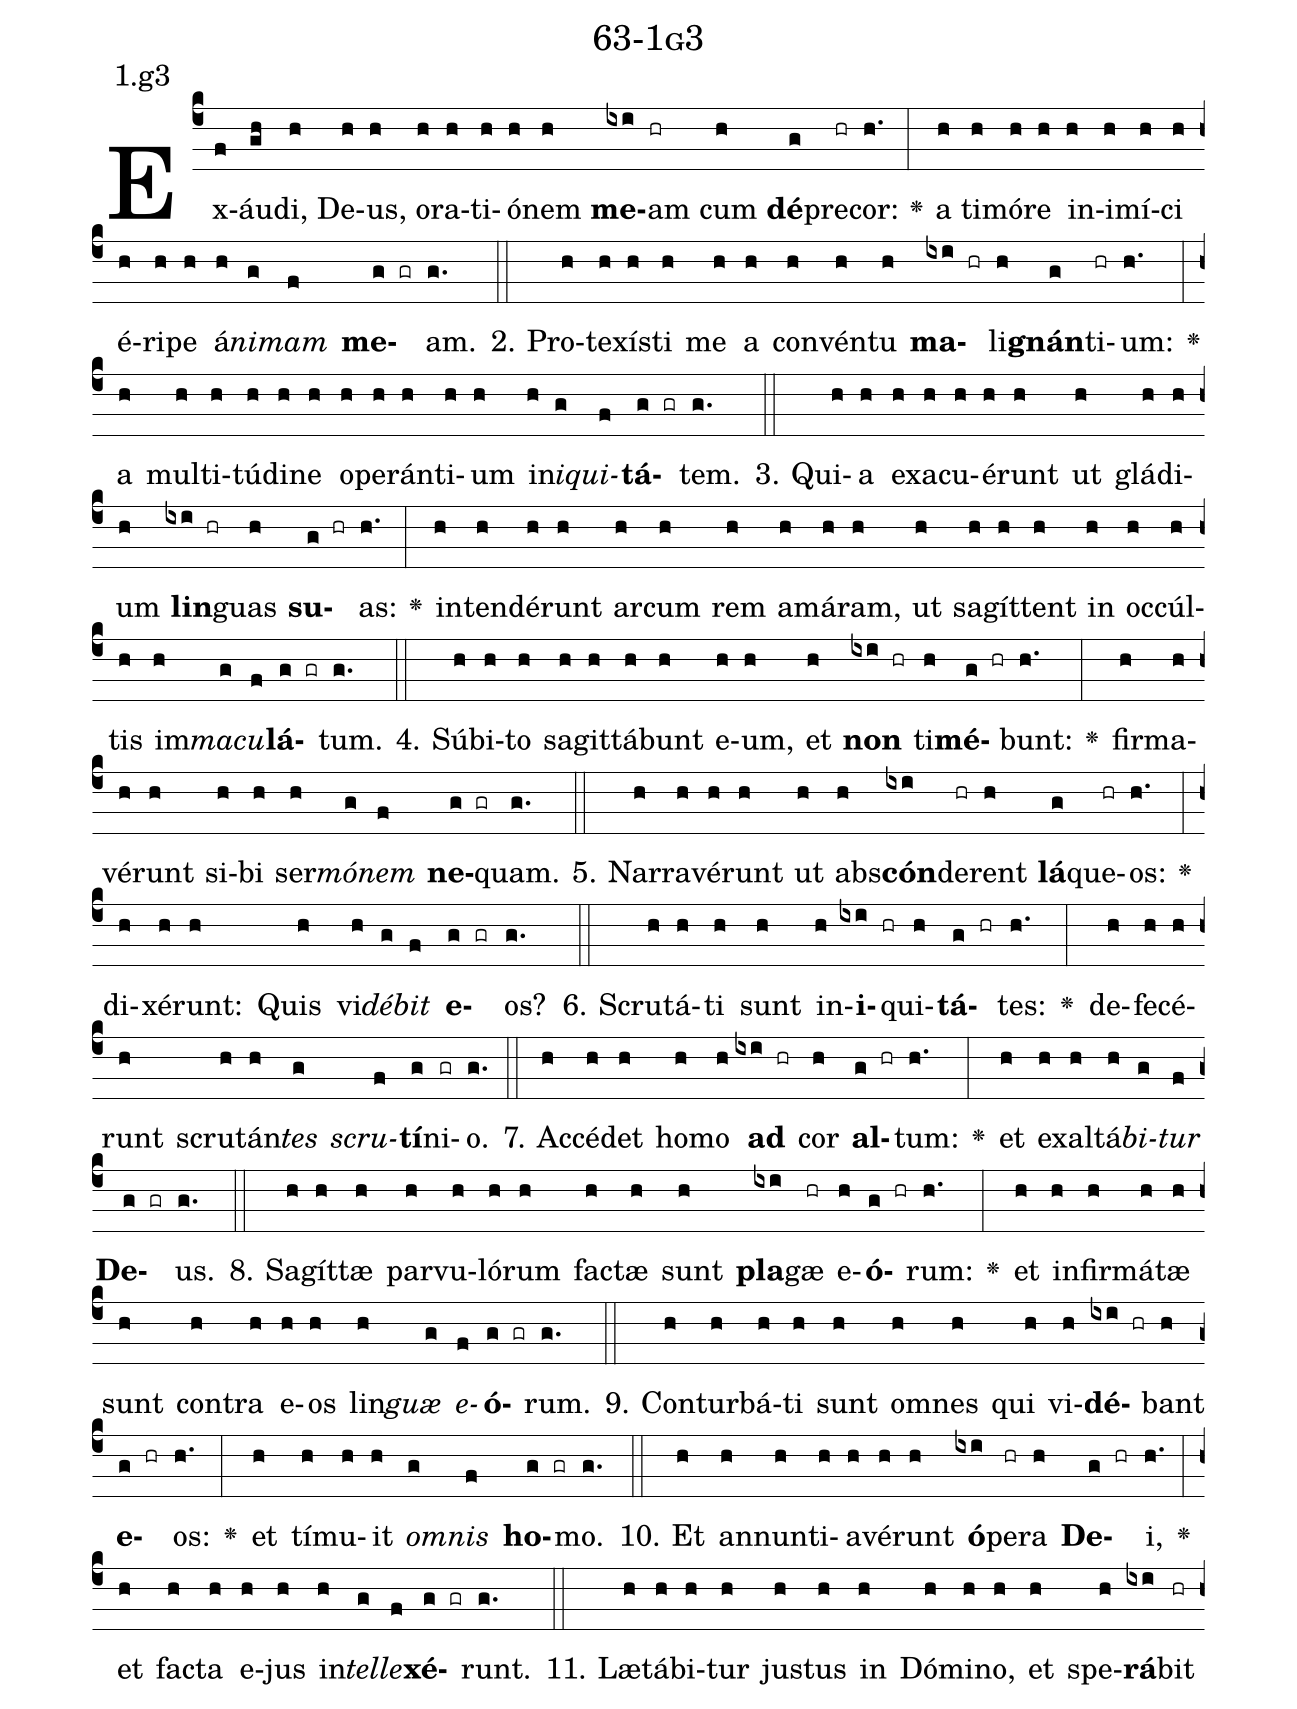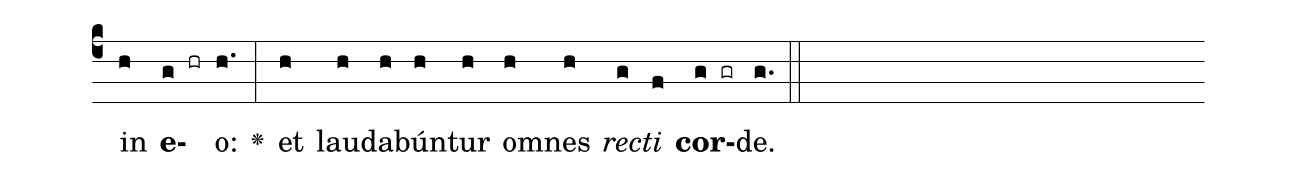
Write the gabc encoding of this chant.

name: 63-1g3;
annotation: 1.g3;
%%
(c4)Ex(f)áu(gh)di,(h) De(h)us,(h) o(h)ra(h)ti(h)ó(h)nem(h) <b>me</b>(ixi)am(hr) cum(h) <b>dé</b>(g)pre(hr)cor:(h.) <v>\greheightstar</v>(:) a(h) ti(h)mó(h)re(h) in(h)i(h)mí(h)ci(h) é(h)ri(h)pe(h) á(h)<i>ni</i>(g)<i>mam</i>(f) <b>me</b>(g gr)am.(g.) (::)
2. Pro(h)te(h)xís(h)ti(h) me(h) a(h) con(h)vén(h)tu(h) <b>ma</b>(ixi hr)li(h)<b>gnán</b>(g)ti(hr)um:(h.) <v>\greheightstar</v>(:) a(h) mul(h)ti(h)tú(h)di(h)ne(h) o(h)pe(h)rán(h)ti(h)um(h) in(h)<i>i</i>(g)<i>qui</i>(f)<b>tá</b>(g gr)tem.(g.) (::)
3. Qui(h)a(h) ex(h)a(h)cu(h)é(h)runt(h) ut(h) glá(h)di(h)um(h) <b>lin</b>(ixi hr)guas(h) <b>su</b>(g hr)as:(h.) <v>\greheightstar</v>(:) in(h)ten(h)dé(h)runt(h) ar(h)cum(h) rem(h) a(h)má(h)ram,(h) ut(h) sa(h)gít(h)tent(h) in(h) oc(h)cúl(h)tis(h) im(h)<i>ma</i>(g)<i>cu</i>(f)<b>lá</b>(g gr)tum.(g.) (::)
4. Súb(h)i(h)to(h) sa(h)git(h)tá(h)bunt(h) e(h)um,(h) et(h) <b>non</b>(ixi hr) ti(h)<b>mé</b>(g hr)bunt:(h.) <v>\greheightstar</v>(:) fir(h)ma(h)vé(h)runt(h) si(h)bi(h) ser(h)<i>mó</i>(g)<i>nem</i>(f) <b>ne</b>(g gr)quam.(g.) (::)
5. Nar(h)ra(h)vé(h)runt(h) ut(h) abs(h)<b>cón</b>(ixi)de(hr)rent(h) <b>lá</b>(g)que(hr)os:(h.) <v>\greheightstar</v>(:) di(h)xé(h)runt:(h) Quis(h) vi(h)<i>dé</i>(g)<i>bit</i>(f) <b>e</b>(g gr)os?(g.) (::)
6. Scru(h)tá(h)ti(h) sunt(h) in(h)<b>i</b>(ixi hr)qui(h)<b>tá</b>(g hr)tes:(h.) <v>\greheightstar</v>(:) de(h)fe(h)cé(h)runt(h) scru(h)tán(h)<i>tes</i>(g) <i>scru</i>(f)<b>tí</b>(g)ni(gr)o.(g.) (::)
7. Ac(h)cé(h)det(h) ho(h)mo(h) <b>ad</b>(ixi hr) cor(h) <b>al</b>(g hr)tum:(h.) <v>\greheightstar</v>(:) et(h) ex(h)al(h)tá(h)<i>bi</i>(g)<i>tur</i>(f) <b>De</b>(g gr)us.(g.) (::)
8. Sa(h)gít(h)tæ(h) par(h)vu(h)ló(h)rum(h) fac(h)tæ(h) sunt(h) <b>pla</b>(ixi)gæ(hr) e(h)<b>ó</b>(g hr)rum:(h.) <v>\greheightstar</v>(:) et(h) in(h)fir(h)má(h)tæ(h) sunt(h) con(h)tra(h) e(h)os(h) lin(h)<i>guæ</i>(g) <i>e</i>(f)<b>ó</b>(g gr)rum.(g.) (::)
9. Con(h)tur(h)bá(h)ti(h) sunt(h) om(h)nes(h) qui(h) vi(h)<b>dé</b>(ixi hr)bant(h) <b>e</b>(g hr)os:(h.) <v>\greheightstar</v>(:) et(h) tí(h)mu(h)it(h) <i>om</i>(g)<i>nis</i>(f) <b>ho</b>(g gr)mo.(g.) (::)
10. Et(h) an(h)nun(h)ti(h)a(h)vé(h)runt(h) <b>ó</b>(ixi)pe(hr)ra(h) <b>De</b>(g hr)i,(h.) <v>\greheightstar</v>(:) et(h) fac(h)ta(h) e(h)jus(h) in(h)<i>tel</i>(g)<i>le</i>(f)<b>xé</b>(g gr)runt.(g.) (::)
11. Læ(h)tá(h)bi(h)tur(h) jus(h)tus(h) in(h) Dó(h)mi(h)no,(h) et(h) spe(h)<b>rá</b>(ixi)bit(hr) in(h) <b>e</b>(g hr)o:(h.) <v>\greheightstar</v>(:) et(h) lau(h)da(h)bún(h)tur(h) om(h)nes(h) <i>rec</i>(g)<i>ti</i>(f) <b>cor</b>(g gr)de.(g.) (::)
